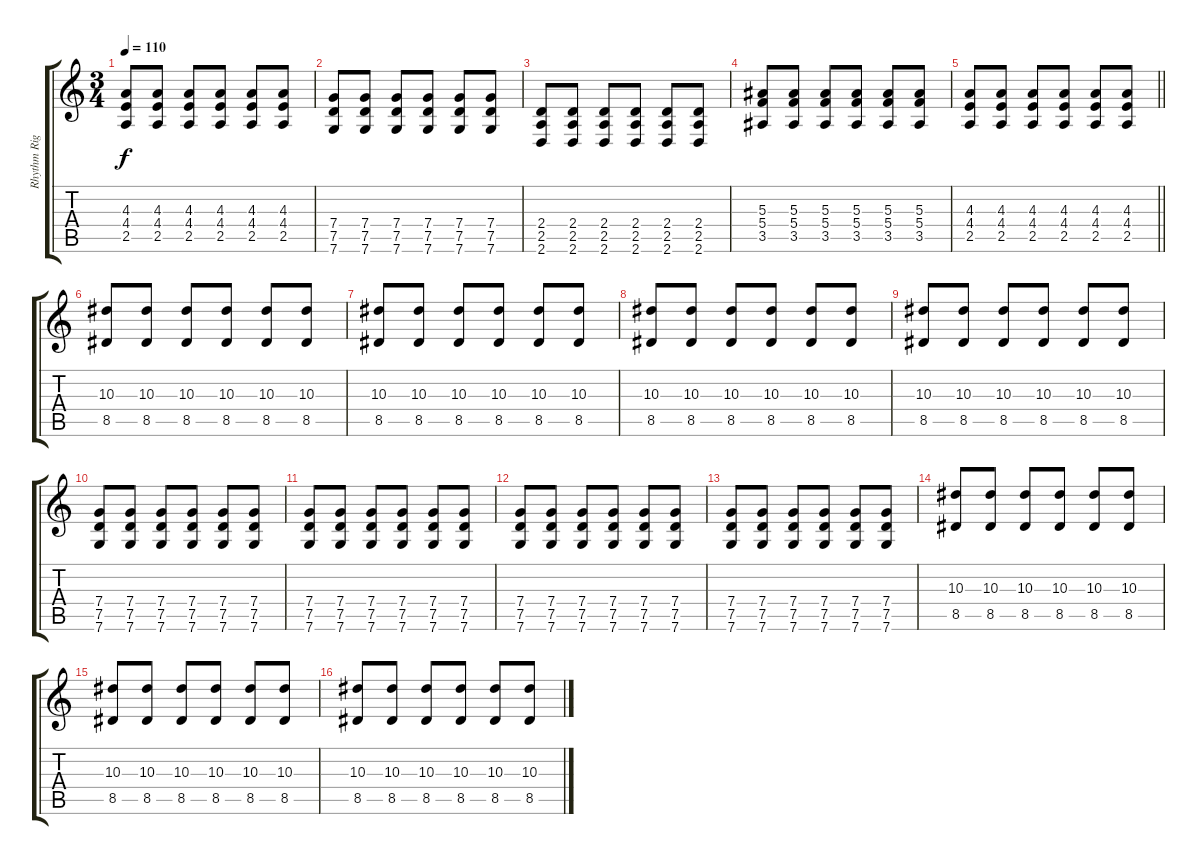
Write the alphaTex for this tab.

\track ("Rhythm Right" "Rhythm Rig") {instrument distortionguitar}
\staff {score tabs}
\tuning (D4 A3 F3 C3 G2 C2) {hide}
\ts (3 4)
\tempo 110
\clef g2
\ks c
(4.3 4.4 2.5).8{dy f} (4.3 4.4 2.5).8 (4.3 4.4 2.5).8 (4.3 4.4 2.5).8 (4.3 4.4 2.5).8 (4.3 4.4 2.5).8 |
(7.4 7.5 7.6).8 (7.4 7.5 7.6).8 (7.4 7.5 7.6).8 (7.4 7.5 7.6).8 (7.4 7.5 7.6).8 (7.4 7.5 7.6).8 |
(2.4 2.5 2.6).8 (2.4 2.5 2.6).8 (2.4 2.5 2.6).8 (2.4 2.5 2.6).8 (2.4 2.5 2.6).8 (2.4 2.5 2.6).8 |
(5.3 5.4 3.5).8 (5.3 5.4 3.5).8 (5.3 5.4 3.5).8 (5.3 5.4 3.5).8 (5.3 5.4 3.5).8 (5.3 5.4 3.5).8 |
\barLineRight lightlight
(4.3 4.4 2.5).8 (4.3 4.4 2.5).8 (4.3 4.4 2.5).8 (4.3 4.4 2.5).8 (4.3 4.4 2.5).8 (4.3 4.4 2.5).8 |
(10.3 8.5).8 (10.3 8.5).8 (10.3 8.5).8 (10.3 8.5).8 (10.3 8.5).8 (10.3 8.5).8 |
(10.3 8.5).8 (10.3 8.5).8 (10.3 8.5).8 (10.3 8.5).8 (10.3 8.5).8 (10.3 8.5).8 |
(10.3 8.5).8 (10.3 8.5).8 (10.3 8.5).8 (10.3 8.5).8 (10.3 8.5).8 (10.3 8.5).8 |
(10.3 8.5).8 (10.3 8.5).8 (10.3 8.5).8 (10.3 8.5).8 (10.3 8.5).8 (10.3 8.5).8 |
(7.4 7.5 7.6).8 (7.4 7.5 7.6).8 (7.4 7.5 7.6).8 (7.4 7.5 7.6).8 (7.4 7.5 7.6).8 (7.4 7.5 7.6).8 |
(7.4 7.5 7.6).8 (7.4 7.5 7.6).8 (7.4 7.5 7.6).8 (7.4 7.5 7.6).8 (7.4 7.5 7.6).8 (7.4 7.5 7.6).8 |
(7.4 7.5 7.6).8 (7.4 7.5 7.6).8 (7.4 7.5 7.6).8 (7.4 7.5 7.6).8 (7.4 7.5 7.6).8 (7.4 7.5 7.6).8 |
(7.4 7.5 7.6).8 (7.4 7.5 7.6).8 (7.4 7.5 7.6).8 (7.4 7.5 7.6).8 (7.4 7.5 7.6).8 (7.4 7.5 7.6).8 |
(10.3 8.5).8 (10.3 8.5).8 (10.3 8.5).8 (10.3 8.5).8 (10.3 8.5).8 (10.3 8.5).8 |
(10.3 8.5).8 (10.3 8.5).8 (10.3 8.5).8 (10.3 8.5).8 (10.3 8.5).8 (10.3 8.5).8 |
(10.3 8.5).8 (10.3 8.5).8 (10.3 8.5).8 (10.3 8.5).8 (10.3 8.5).8 (10.3 8.5).8
